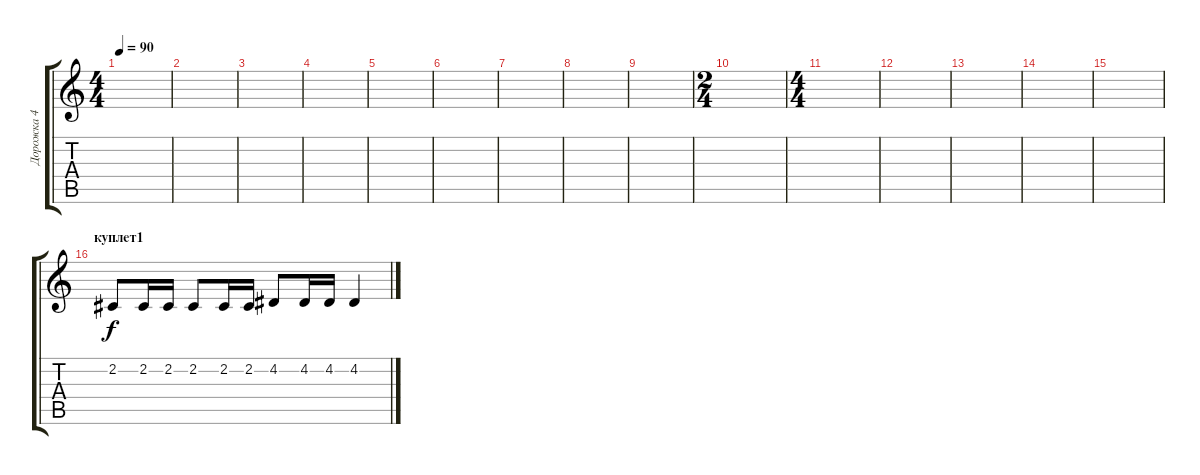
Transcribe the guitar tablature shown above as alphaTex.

\track ("Дорожка 4" "Дорожка 4") {instrument fx5brightness}
\staff {score tabs}
\tuning (E4 B3 G3 D3 A2 E2) {hide}
\ts (4 4)
\tempo 90
\clef g2
\ks c
|
|
|
|
|
|
|
|
|
\ts (2 4)
|
\ts (4 4)
|
|
|
|
|
\section ("" "куплет1")
2.2.8 2.2.16 2.2.16 2.2.8 2.2.16 2.2.16 4.2.8 4.2.16 4.2.16 4.2.4
